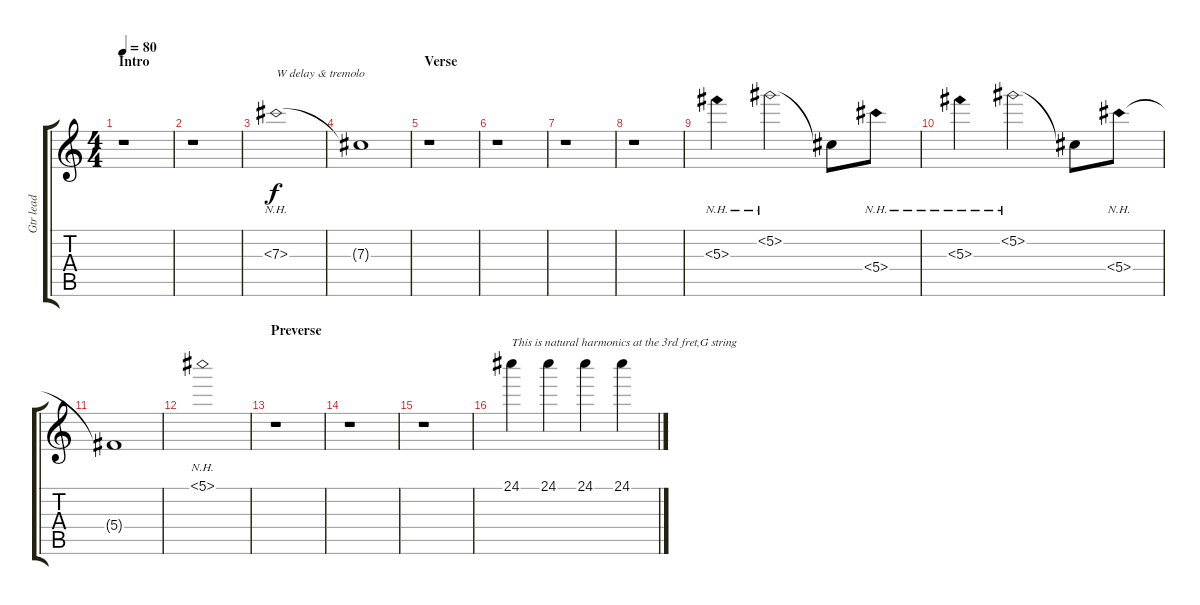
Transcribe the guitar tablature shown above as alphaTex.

\track ("Gtr lead" "Gtr lead") {instrument overdrivenguitar}
\staff {score tabs}
\tuning (Db4 Ab3 Gb3 Db3 Ab2 Db2) {hide}
\ts (4 4)
\section ("" "Intro")
\tempo 80
\clef g2
\ks c
r.1{dy f volume 9 instrument overdrivenguitar} |
r.1 |
7.3{nh}.1{txt "W delay & tremolo"} |
7.3{t}.1 |
\section ("" "Verse")
r.1 |
r.1 |
r.1 |
r.1 |
5.3{nh}.4 5.2{nh}.2 5.2{t}.8 5.4{nh}.8 |
5.3{nh}.4 5.2{nh}.2 5.2{t}.8 5.4{nh}.8 |
5.4{t}.1 |
5.1{nh}.1 |
\section ("" "Preverse")
r.1 |
r.1 |
r.1 |
24.1.4{txt "This is natural harmonics at the 3rd fret,G string"} 24.1.4 24.1.4 24.1.4
